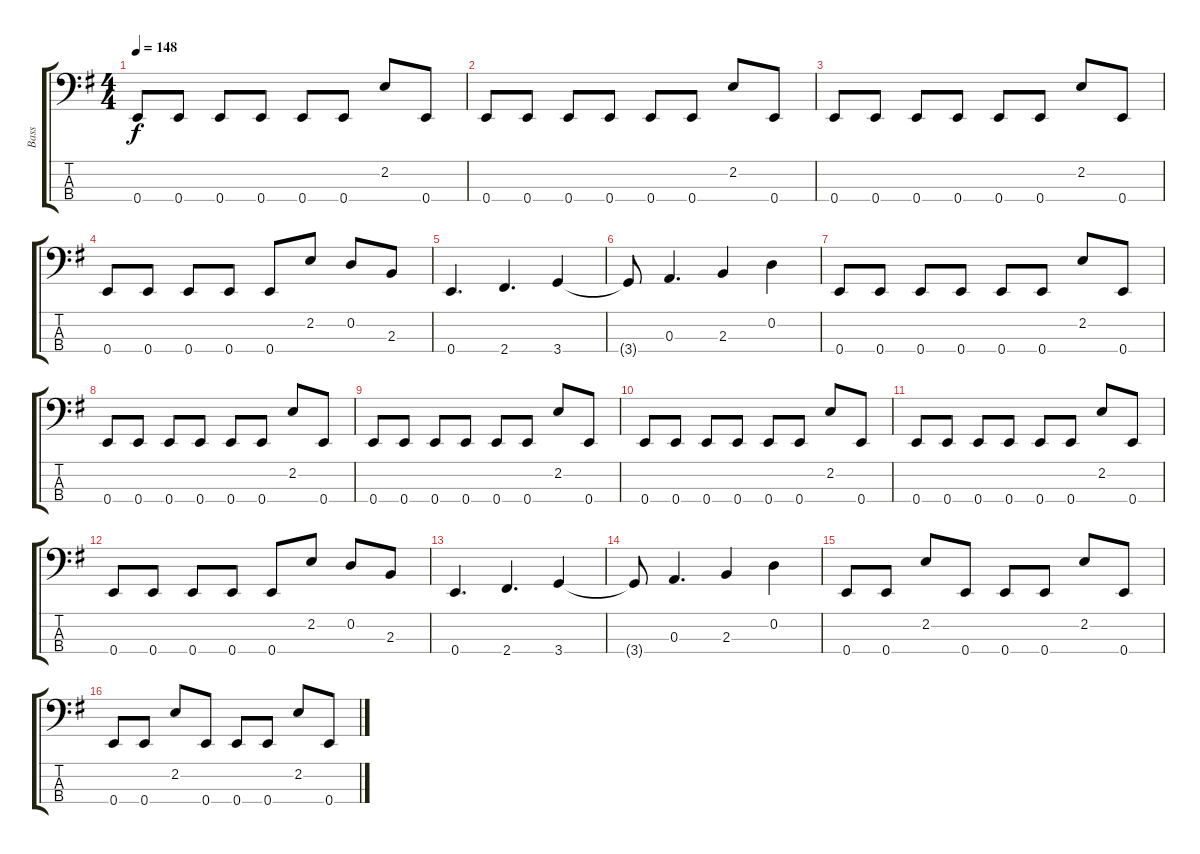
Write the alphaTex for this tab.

\track ("Bass" "Bass") {instrument electricbassfinger}
\staff {score tabs}
\tuning (G2 D2 A1 E1) {hide}
\ts (4 4)
\tempo 148
\clef f4
\ks eminor
0.4.8{dy f} 0.4.8 0.4.8 0.4.8 0.4.8 0.4.8 2.2.8 0.4.8 |
0.4.8 0.4.8 0.4.8 0.4.8 0.4.8 0.4.8 2.2.8 0.4.8 |
0.4.8 0.4.8 0.4.8 0.4.8 0.4.8 0.4.8 2.2.8 0.4.8 |
0.4.8 0.4.8 0.4.8 0.4.8 0.4.8 2.2.8 0.2.8 2.3.8 |
0.4.4{d} 2.4.4{d} 3.4.4 |
3.4{t}.8 0.3.4{d} 2.3.4 0.2.4 |
0.4.8 0.4.8 0.4.8 0.4.8 0.4.8 0.4.8 2.2.8 0.4.8 |
0.4.8 0.4.8 0.4.8 0.4.8 0.4.8 0.4.8 2.2.8 0.4.8 |
0.4.8 0.4.8 0.4.8 0.4.8 0.4.8 0.4.8 2.2.8 0.4.8 |
0.4.8 0.4.8 0.4.8 0.4.8 0.4.8 0.4.8 2.2.8 0.4.8 |
0.4.8 0.4.8 0.4.8 0.4.8 0.4.8 0.4.8 2.2.8 0.4.8 |
0.4.8 0.4.8 0.4.8 0.4.8 0.4.8 2.2.8 0.2.8 2.3.8 |
0.4.4{d} 2.4.4{d} 3.4.4 |
3.4{t}.8 0.3.4{d} 2.3.4 0.2.4 |
0.4.8 0.4.8 2.2.8 0.4.8 0.4.8 0.4.8 2.2.8 0.4.8 |
0.4.8 0.4.8 2.2.8 0.4.8 0.4.8 0.4.8 2.2.8 0.4.8
